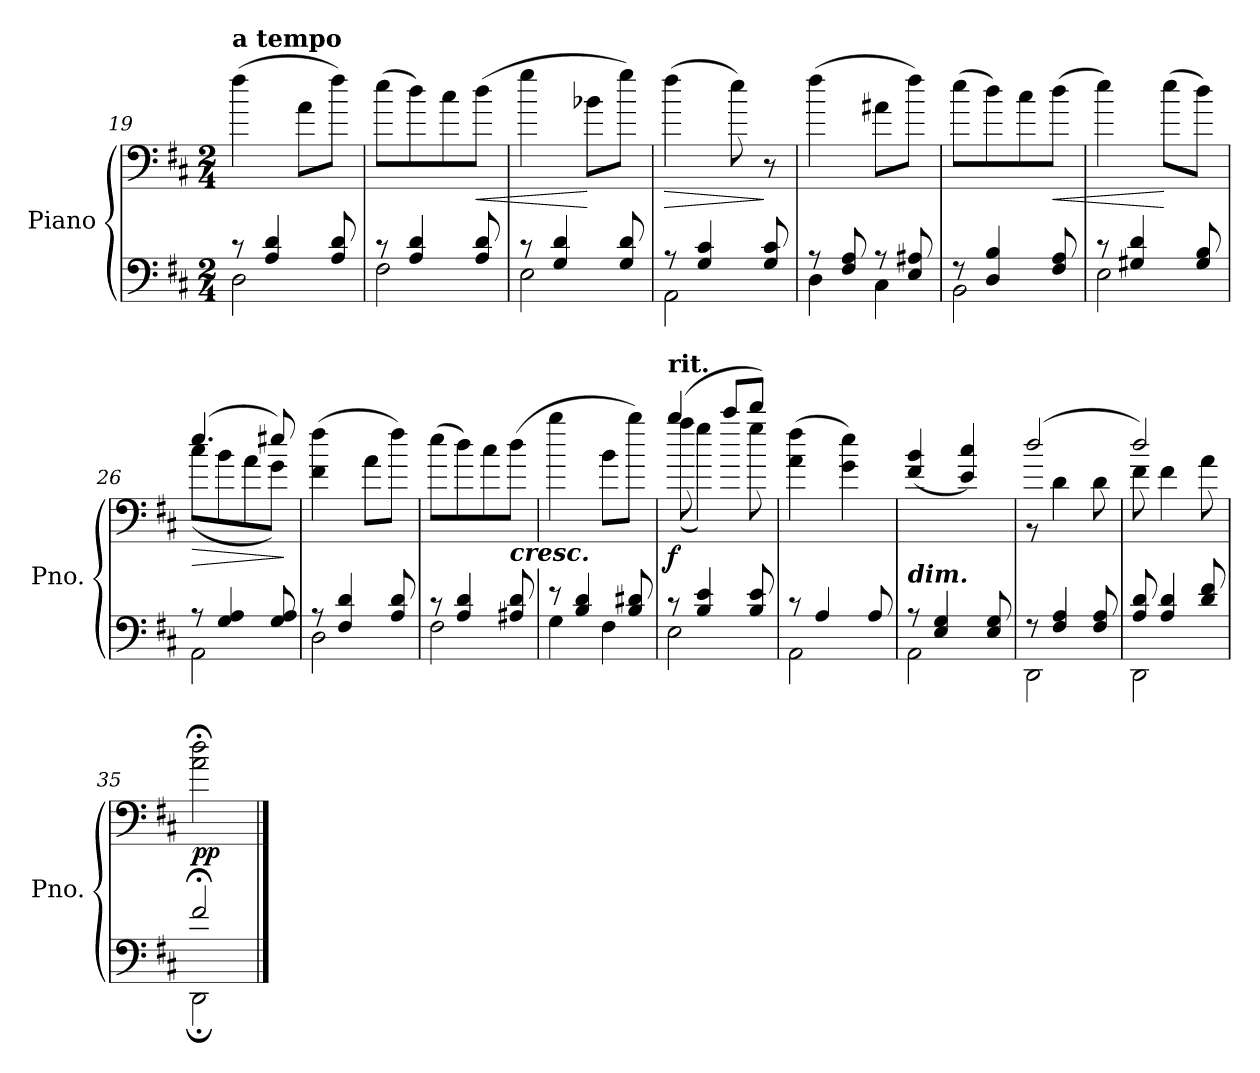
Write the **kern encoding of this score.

**kern	**kern	**dynam
*part1	*part1	*part1
*staff2	*staff1	*staff1/2
*I"Piano	*	*
*I'Pno.	*	*
*clefF4	*clefF4	*
*k[f#c#]	*k[f#c#]	*
*M2/4	*M2/4	*
=19	=19	=19
*^	*	*
!	!	!LO:TX:a:B:t=a tempo	!
8r	2D\	(>4ff#\	.
4A/ 4d/	.	.	.
.	.	8a\L	.
8A/ 8d/	.	8ff#\J)	.
=20	=20	=20	=20
8r	2F#\	(>8ee\L	.
4A/ 4d/	.	8dd\)	.
.	.	8cc#\	.
!	!	!	!LO:HP:b
8A/ 8d/	.	(>8dd\J	<
!!LO:PB:g=z
=21	=21	=21	=21
8r	2E\	4gg\	.
4G/ 4d/	.	.	.
.	.	8b-X\L	[
8G/ 8d/	.	8gg\J)	.
=22	=22	=22	=22
!	!	!	!LO:HP:b
8r	2AA\	(>4ff#\	>
4G/ 4c#/	.	.	.
.	.	8ee\)	.
8G/ 8c#/	.	8r	]
=23	=23	=23	=23
8r	4D\	(>4ff#\	.
8F#/ 8A/	.	.	.
8r	4C#\	8a#X\L	.
8E/ 8A#X/	.	8ff#\J)	.
=24	=24	=24	=24
8r	2BB\	(>8ee\L	.
4D/ 4B/	.	8dd\)	.
.	.	8cc#\	.
!	!	!	!LO:HP:b
8F#/ 8A/	.	(>8dd\J	<
=25	=25	=25	=25
8r	2E\	4ee\)	.
4G#X/ 4d/	.	.	.
.	.	(<8ee\L	[
8G#/ 8B/	.	8dd\J)	.
!!LO:LB:g=z
=26	=26	=26	=26
!	!	!	!LO:HP:b
*	*	*^	*
8r	2AA\	(>4.ee/	(<8cc#\L	>
4G/ 4A/	.	.	8b\	.
.	.	.	8a\	.
8G/ 8A/	.	8ee#X/)	8g\J)	.
*v	*v	*	*	*
*	*v	*v	*
.	.	]
=27	=27	=27
*^	*	*
8r	2D\	(>4f#\ 4ff#\	.
4F#/ 4d/	.	.	.
.	.	8a\L	.
8A/ 8d/	.	8ff#\J)	.
=28	=28	=28	=28
8r	2F#\	(>8ee\L	.
4A/ 4d/	.	8dd\)	.
.	.	8cc#\	.
!LO:TX:a:Bi:t=cresc.	!	!	!
8A#X/ 8d/	.	(>8dd\J	.
=29	=29	=29	=29
8r	4G\	4bb\	.
4B/ 4d/	.	.	.
.	4F#\	8b\L	.
8B/ 8d#X/	.	8bb\J)	.
!!LO:LB:g=z
=30	=30	=30	=30
*	*	*^	*
!	!	!LO:TX:a:B:t=rit.	!	!
!	!	!	!	!LO:DY:b
8r	2E\	(>4bb/	(<8aa\	f
4B/ 4e/	.	.	4gg\)	.
.	.	8ccc#/L	.	.
8B/ 8e/	.	8ddd/J)	8gg\	.
=31	=31	=31	=31	=31
!	!	!LO:TX:a:B:t=poco piu lento	!	!
*	*	*v	*v	*
8r	2AA\	(>4a\ 4ff#\	.
4A/	.	.	.
.	.	4g\ 4ee\)	.
8A/	.	.	.
=32	=32	=32	=32
!LO:TX:a:Bi:t=dim.	!	!	!
8r	2AA\	(<4f#/ 4b/	.
4E/ 4G/	.	.	.
.	.	4e/ 4cc#/)	.
8E/ 8G/	.	.	.
=33	=33	=33	=33
*	*	*^	*
8r	2DD\	(>2dd/	8r	.
4F#/ 4A/	.	.	4d\	.
8F#/ 8A/	.	.	8d\	.
=34	=34	=34	=34	=34
8A/ 8d/	2DD\	2dd/)	8f#\	.
4A/ 4d/	.	.	4f#\	.
8d/ 8f#/	.	.	8a\	.
!!LO:LB:g=z
=35	=35	=35	=35	=35
!	!	!	!	!LO:DY:b
*	*	*v	*v	*
2f#;</	2DD;\	2a\;< 2dd\;<	pp
*v	*v	*	*
==	==	==
*-	*-	*-
